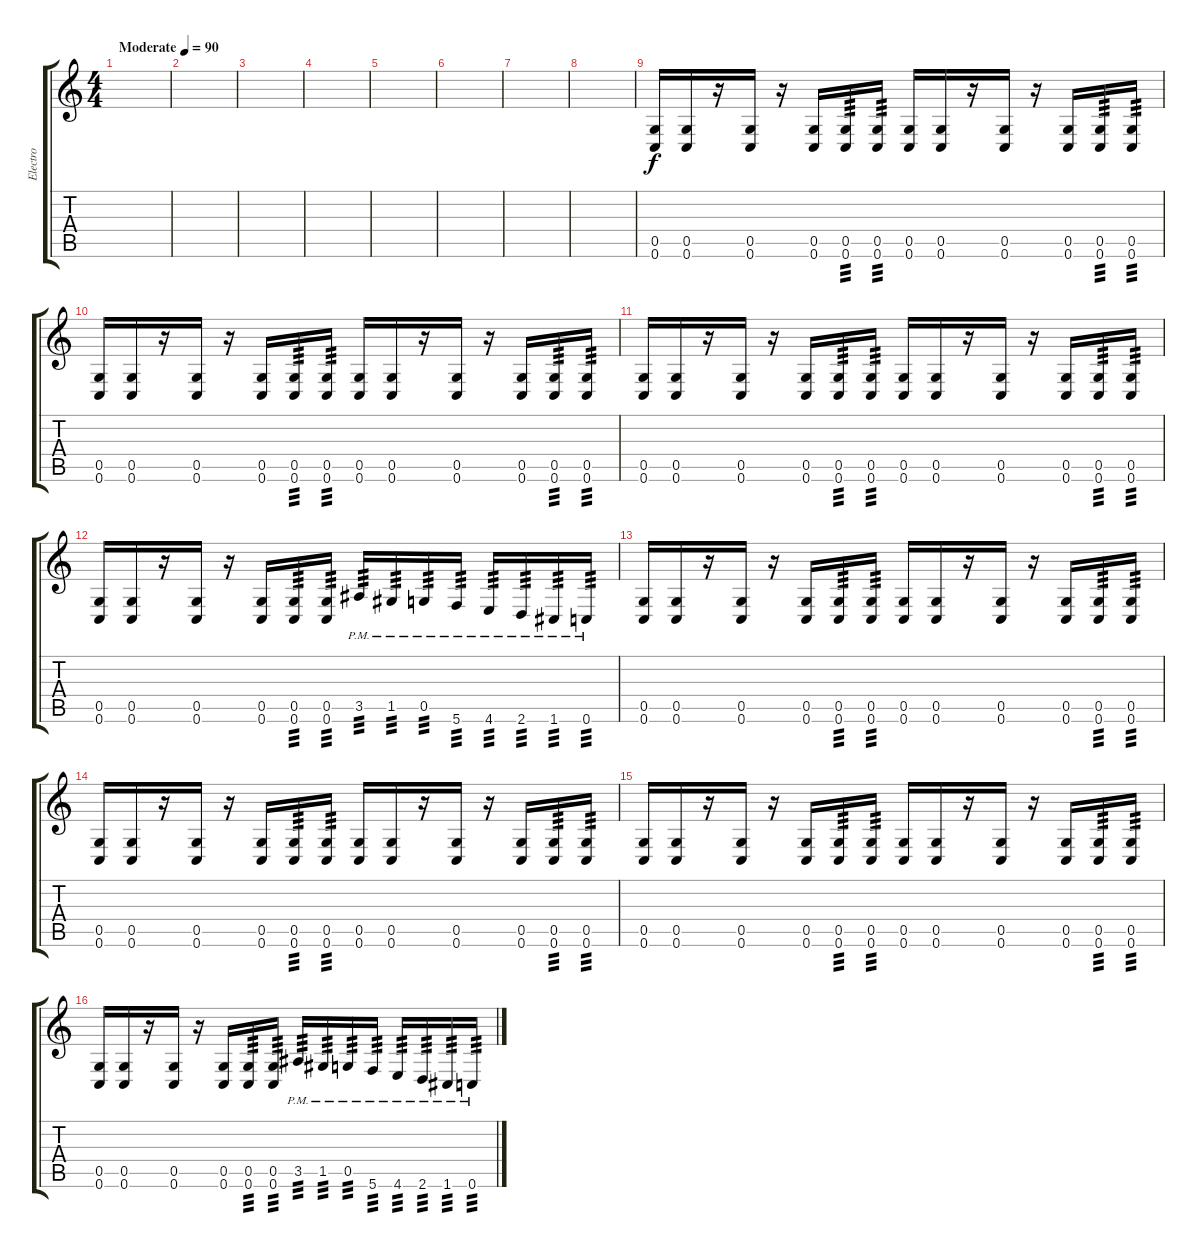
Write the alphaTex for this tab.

\track ("Electro" "Electro") {instrument distortionguitar}
\staff {score tabs}
\tuning (D4 A3 F3 C3 G2 C2) {hide}
\ts (4 4)
\tempo (90 "Moderate")
\clef g2
\ks c
|
|
|
|
|
|
|
|
(0.5 0.6).16 (0.5 0.6).16 r.16 (0.5 0.6).16 r.16 (0.5 0.6).16 (0.5 0.6).16{tp 3} (0.5 0.6).16{tp 3} (0.5 0.6).16 (0.5 0.6).16 r.16 (0.5 0.6).16 r.16 (0.5 0.6).16 (0.5 0.6).16{tp 3} (0.5 0.6).16{tp 3} |
(0.5 0.6).16 (0.5 0.6).16 r.16 (0.5 0.6).16 r.16 (0.5 0.6).16 (0.5 0.6).16{tp 3} (0.5 0.6).16{tp 3} (0.5 0.6).16 (0.5 0.6).16 r.16 (0.5 0.6).16 r.16 (0.5 0.6).16 (0.5 0.6).16{tp 3} (0.5 0.6).16{tp 3} |
(0.5 0.6).16 (0.5 0.6).16 r.16 (0.5 0.6).16 r.16 (0.5 0.6).16 (0.5 0.6).16{tp 3} (0.5 0.6).16{tp 3} (0.5 0.6).16 (0.5 0.6).16 r.16 (0.5 0.6).16 r.16 (0.5 0.6).16 (0.5 0.6).16{tp 3} (0.5 0.6).16{tp 3} |
(0.5 0.6).16 (0.5 0.6).16 r.16 (0.5 0.6).16 r.16 (0.5 0.6).16 (0.5 0.6).16{tp 3} (0.5 0.6).16{tp 3} 3.5{pm}.16{tp 3} 1.5{pm}.16{tp 3} 0.5{pm}.16{tp 3} 5.6{pm}.16{tp 3} 4.6{pm}.16{tp 3} 2.6{pm}.16{tp 3} 1.6{pm}.16{tp 3} 0.6{pm}.16{tp 3} |
(0.5 0.6).16 (0.5 0.6).16 r.16 (0.5 0.6).16 r.16 (0.5 0.6).16 (0.5 0.6).16{tp 3} (0.5 0.6).16{tp 3} (0.5 0.6).16 (0.5 0.6).16 r.16 (0.5 0.6).16 r.16 (0.5 0.6).16 (0.5 0.6).16{tp 3} (0.5 0.6).16{tp 3} |
(0.5 0.6).16 (0.5 0.6).16 r.16 (0.5 0.6).16 r.16 (0.5 0.6).16 (0.5 0.6).16{tp 3} (0.5 0.6).16{tp 3} (0.5 0.6).16 (0.5 0.6).16 r.16 (0.5 0.6).16 r.16 (0.5 0.6).16 (0.5 0.6).16{tp 3} (0.5 0.6).16{tp 3} |
(0.5 0.6).16 (0.5 0.6).16 r.16 (0.5 0.6).16 r.16 (0.5 0.6).16 (0.5 0.6).16{tp 3} (0.5 0.6).16{tp 3} (0.5 0.6).16 (0.5 0.6).16 r.16 (0.5 0.6).16 r.16 (0.5 0.6).16 (0.5 0.6).16{tp 3} (0.5 0.6).16{tp 3} |
(0.5 0.6).16 (0.5 0.6).16 r.16 (0.5 0.6).16 r.16 (0.5 0.6).16 (0.5 0.6).16{tp 3} (0.5 0.6).16{tp 3} 3.5{pm}.16{tp 3} 1.5{pm}.16{tp 3} 0.5{pm}.16{tp 3} 5.6{pm}.16{tp 3} 4.6{pm}.16{tp 3} 2.6{pm}.16{tp 3} 1.6{pm}.16{tp 3} 0.6{pm}.16{tp 3}
